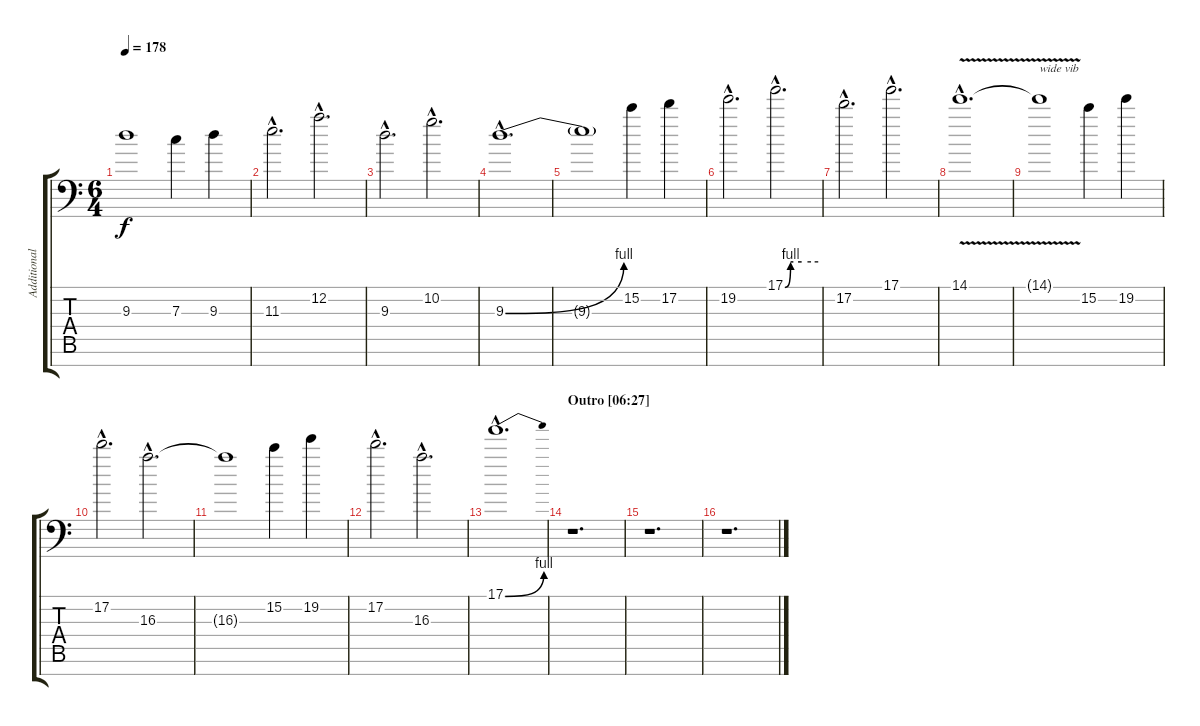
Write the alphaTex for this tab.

\track ("Additional Guitar" "Additional") {instrument overdrivenguitar}
\staff {score tabs}
\tuning (D4 A3 F3 C3 G2 D2 A1) {hide}
\ts (6 4)
\tempo 178
\clef f4
\ks c
9.3{t}.1{dy f} 7.3.4 9.3.4 |
11.3{hac}.2{d} 12.2{hac}.2{d} |
9.3{hac}.2{d} 10.2{hac}.2{d} |
9.3{be (bend 0 0 60 4) hac}.1{d} |
9.3{t}.1 15.2.4 17.2.4 |
\section ("" "")
19.2{hac}.2{d} 17.1{be (custom 0 0 10 4 15 4 30 4 60 4) hac}.2{d} |
17.2{hac}.2{d} 17.1{hac}.2{d} |
14.1{v hac}.1{d} |
14.1{t}.1{txt "wide vib"} 15.2.4 19.2.4 |
17.2{hac}.2{d} 16.3{hac}.2{d} |
16.3{t}.1 15.2.4 19.2.4 |
17.2{hac}.2{d} 16.3{hac}.2{d} |
17.1{be (bend 0 0 60 4) hac}.1{d} |
\section ("" "Outro [06:27]")
r.1{d} |
r.1{d} |
r.1{d}
